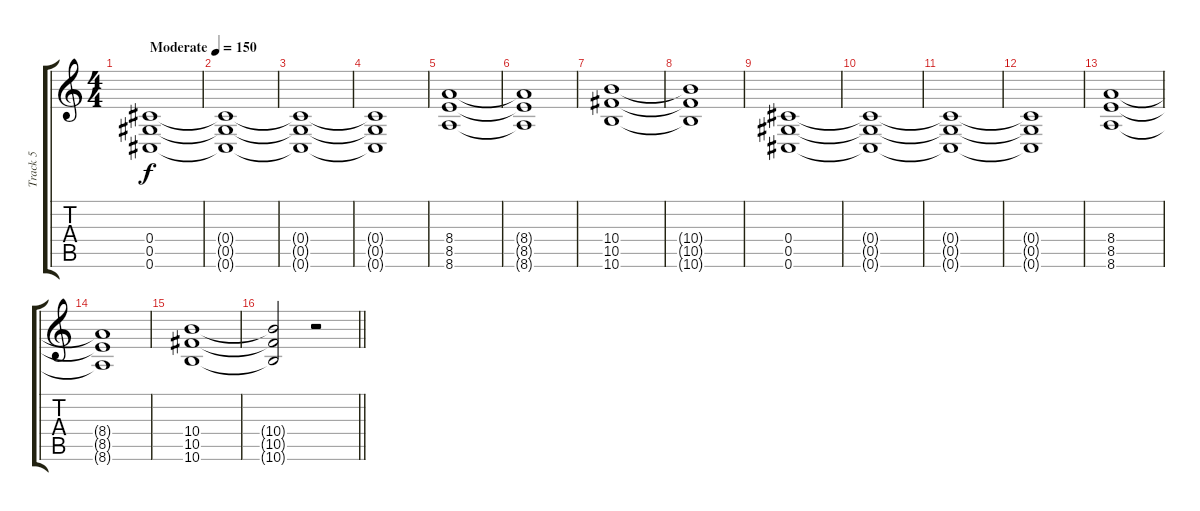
\track ("Track 5" "Track 5") {instrument distortionguitar}
\staff {score tabs}
\tuning (Eb4 Bb3 Gb3 Db3 Ab2 Db2) {hide}
\ts (4 4)
\tempo (150 "Moderate")
\clef g2
\ks c
(0.4 0.5 0.6).1{dy f instrument distortionguitar} |
(0.4{t} 0.5{t} 0.6{t}).1 |
(0.4{t} 0.5{t} 0.6{t}).1 |
(0.4{t} 0.5{t} 0.6{t}).1 |
(8.4 8.5 8.6).1 |
(8.4{t} 8.5{t} 8.6{t}).1 |
(10.4 10.5 10.6).1 |
(10.4{t} 10.5{t} 10.6{t}).1 |
(0.4 0.5 0.6).1 |
(0.4{t} 0.5{t} 0.6{t}).1 |
(0.4{t} 0.5{t} 0.6{t}).1 |
(0.4{t} 0.5{t} 0.6{t}).1 |
(8.4 8.5 8.6).1 |
(8.4{t} 8.5{t} 8.6{t}).1 |
(10.4 10.5 10.6).1 |
\barLineRight lightlight
(10.4{t} 10.5{t} 10.6{t}).2 r.2
